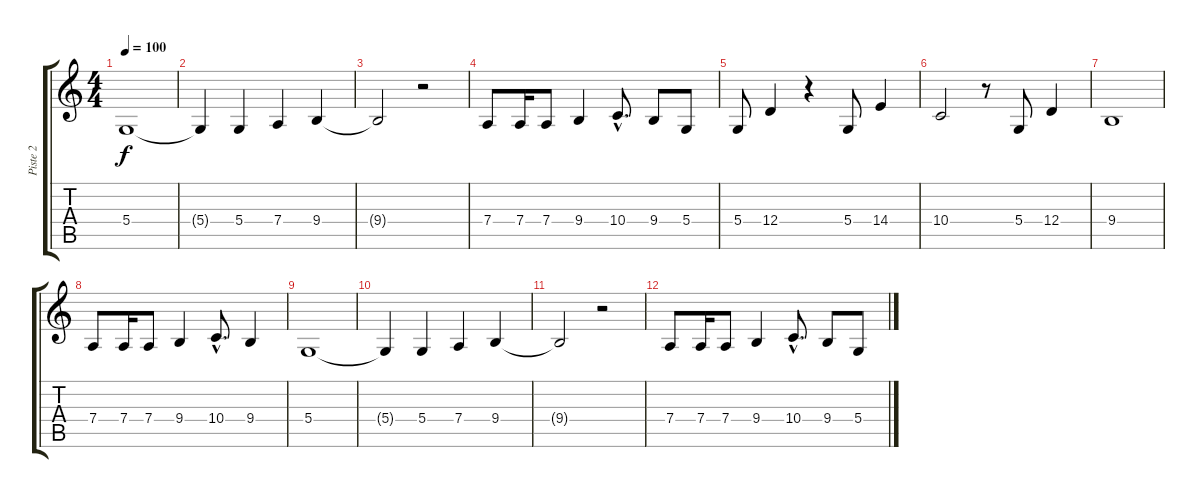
\track ("Piste 2" "Piste 2") {instrument clarinet}
\staff {score tabs}
\tuning (E4 B3 G3 D3 A2 E2) {hide}
\ts (4 4)
\tempo 100
\clef g2
\ks c
5.4.1{dy f} |
5.4{t}.4 5.4.4 7.4.4 9.4.4 |
9.4{t}.2 r.2 |
7.4.8 7.4.16 7.4.8 9.4.4 10.4{hac}.8{d} 9.4.8 5.4.8 |
5.4.8{instrument choiraahs} 12.4.4 r.4 5.4.8 14.4.4 |
10.4.2 r.8 5.4.8 12.4.4 |
9.4.1 |
7.4.8 7.4.16 7.4.8 9.4.4 10.4{hac}.8{d} 9.4.4 |
5.4.1 |
5.4{t}.4 5.4.4 7.4.4 9.4.4 |
9.4{t}.2 r.2 |
7.4.8 7.4.16 7.4.8 9.4.4 10.4{hac}.8{d} 9.4.8 5.4.8
